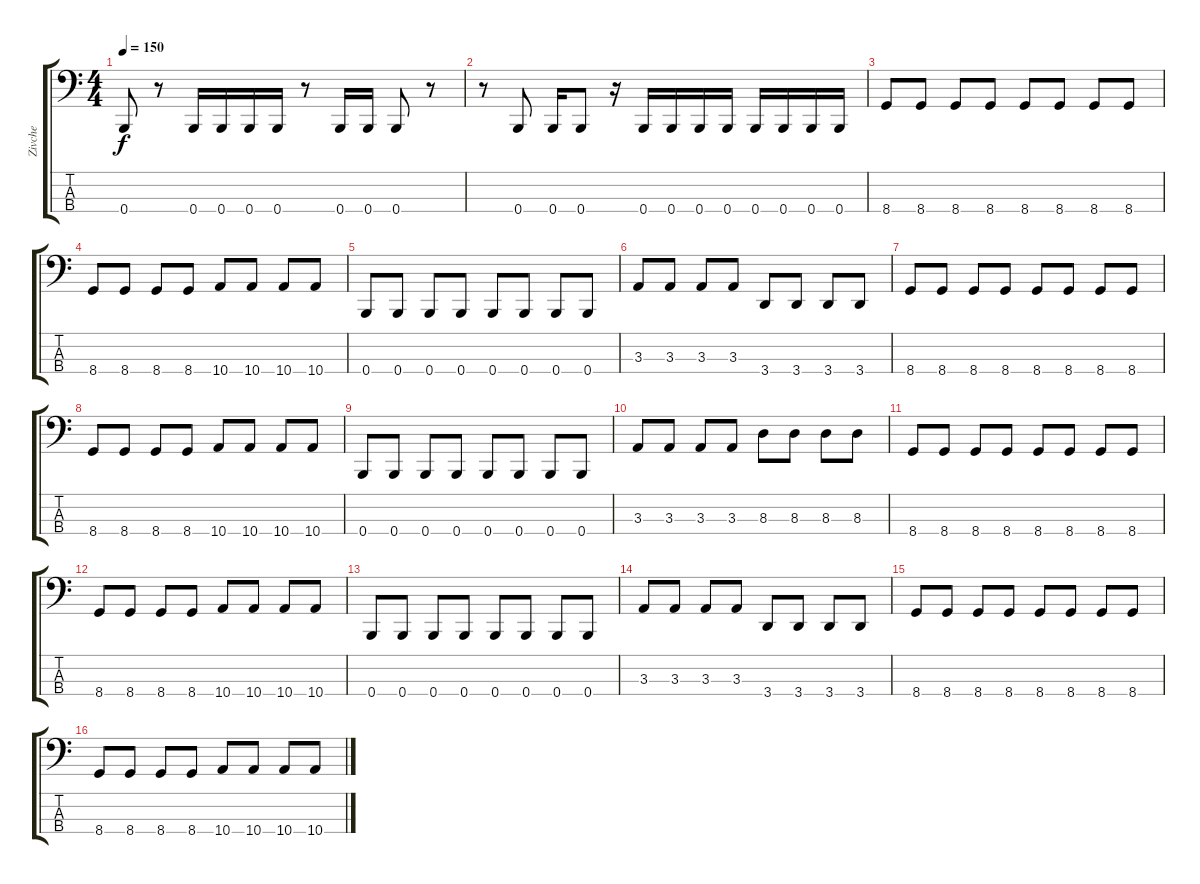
\track ("Zivche" "Zivche") {instrument electricbasspick}
\staff {score tabs}
\tuning (E2 B1 Gb1 B0) {hide}
\ts (4 4)
\tempo 150
\clef f4
\ks c
0.4.8{dy f} r.8 0.4.16 0.4.16 0.4.16 0.4.16 r.8 0.4.16 0.4.16 0.4.8 r.8 |
r.8 0.4.8 0.4.16 0.4.8 r.16 0.4.16 0.4.16 0.4.16 0.4.16 0.4.16 0.4.16 0.4.16 0.4.16 |
8.4.8 8.4.8 8.4.8 8.4.8 8.4.8 8.4.8 8.4.8 8.4.8 |
8.4.8 8.4.8 8.4.8 8.4.8 10.4.8 10.4.8 10.4.8 10.4.8 |
0.4.8 0.4.8 0.4.8 0.4.8 0.4.8 0.4.8 0.4.8 0.4.8 |
3.3.8 3.3.8 3.3.8 3.3.8 3.4.8 3.4.8 3.4.8 3.4.8 |
8.4.8 8.4.8 8.4.8 8.4.8 8.4.8 8.4.8 8.4.8 8.4.8 |
8.4.8 8.4.8 8.4.8 8.4.8 10.4.8 10.4.8 10.4.8 10.4.8 |
0.4.8 0.4.8 0.4.8 0.4.8 0.4.8 0.4.8 0.4.8 0.4.8 |
3.3.8 3.3.8 3.3.8 3.3.8 8.3.8 8.3.8 8.3.8 8.3.8 |
8.4.8 8.4.8 8.4.8 8.4.8 8.4.8 8.4.8 8.4.8 8.4.8 |
8.4.8 8.4.8 8.4.8 8.4.8 10.4.8 10.4.8 10.4.8 10.4.8 |
0.4.8 0.4.8 0.4.8 0.4.8 0.4.8 0.4.8 0.4.8 0.4.8 |
3.3.8 3.3.8 3.3.8 3.3.8 3.4.8 3.4.8 3.4.8 3.4.8 |
8.4.8 8.4.8 8.4.8 8.4.8 8.4.8 8.4.8 8.4.8 8.4.8 |
8.4.8 8.4.8 8.4.8 8.4.8 10.4.8 10.4.8 10.4.8 10.4.8
